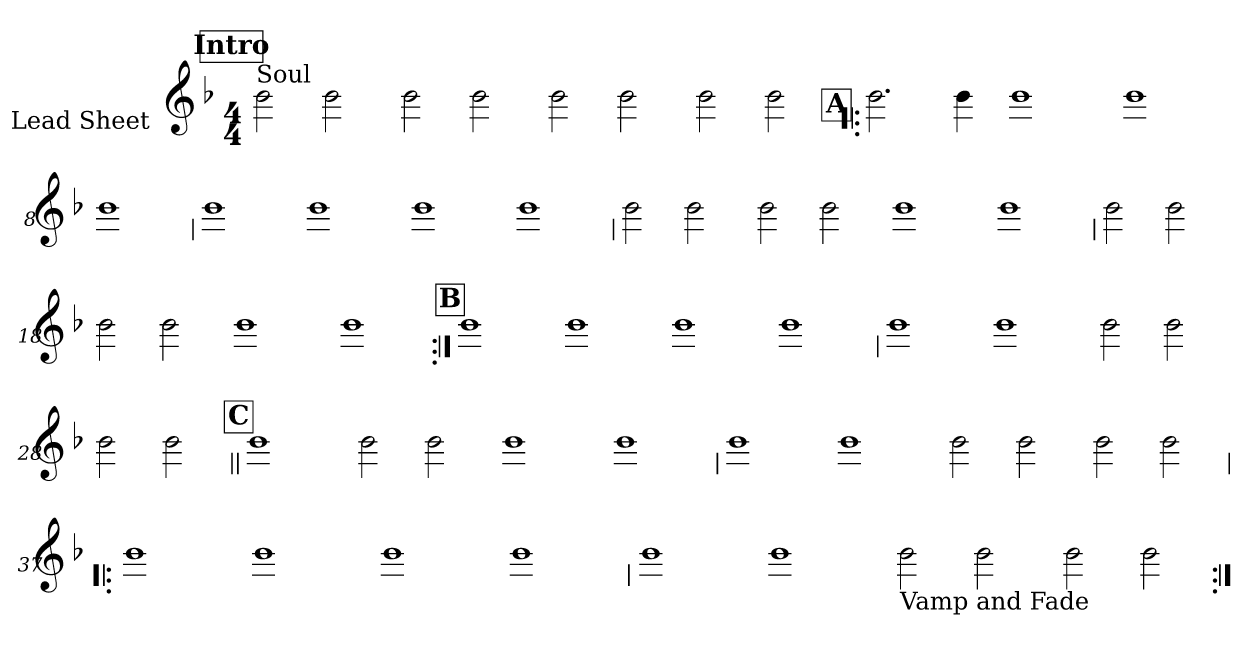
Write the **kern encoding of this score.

**kern
*part1
*staff1
*I"Lead Sheet
*stria0
*clefG2
*k[b-]
*F:
*M4/4
*MM97
!!LO:REH:place=s1:a:t=Intro
=1||
!LO:TX:a:t=Soul
2b-
2b-
=2-
2b-
2b-
=3-
2b-
2b-
=4-
2b-
2b-
!!LO:LB:g=z
!!LO:REH:place=s1:a:t=A
=5!|:
2.b-
4b-
=6-
1b-
=7-
1b-
=8-
1b-
!!LO:LB:g=z
=9
1b-
=10-
1b-
=11-
1b-
=12-
1b-
!!LO:LB:g=z
=13
2b-
2b-
=14-
2b-
2b-
=15-
1b-
=16-
1b-
!!LO:LB:g=z
=17
2b-
2b-
=18-
2b-
2b-
=19-
1b-
=20-
1b-
!!LO:LB:g=z
!!LO:REH:place=s1:a:t=B
=21:|!
1b-
=22-
1b-
=23-
1b-
=24-
1b-
!!LO:LB:g=z
=25
1b-
=26-
1b-
=27-
2b-
2b-
=28-
2b-
2b-
!!LO:LB:g=z
!!LO:REH:place=s1:a:t=C
=29||
1b-
=30-
2b-
2b-
=31-
1b-
=32-
1b-
!!LO:LB:g=z
=33
1b-
=34-
1b-
=35-
2b-
2b-
=36-
2b-
2b-
!!LO:LB:g=z
=37!|:
1b-
=38-
1b-
=39-
1b-
=40-
1b-
!!LO:LB:g=z
=41
1b-
=42-
1b-
=43-
!LO:TX:b:t=Vamp and Fade
2b-
2b-
=44-
2b-
2b-
=:|!
*-
